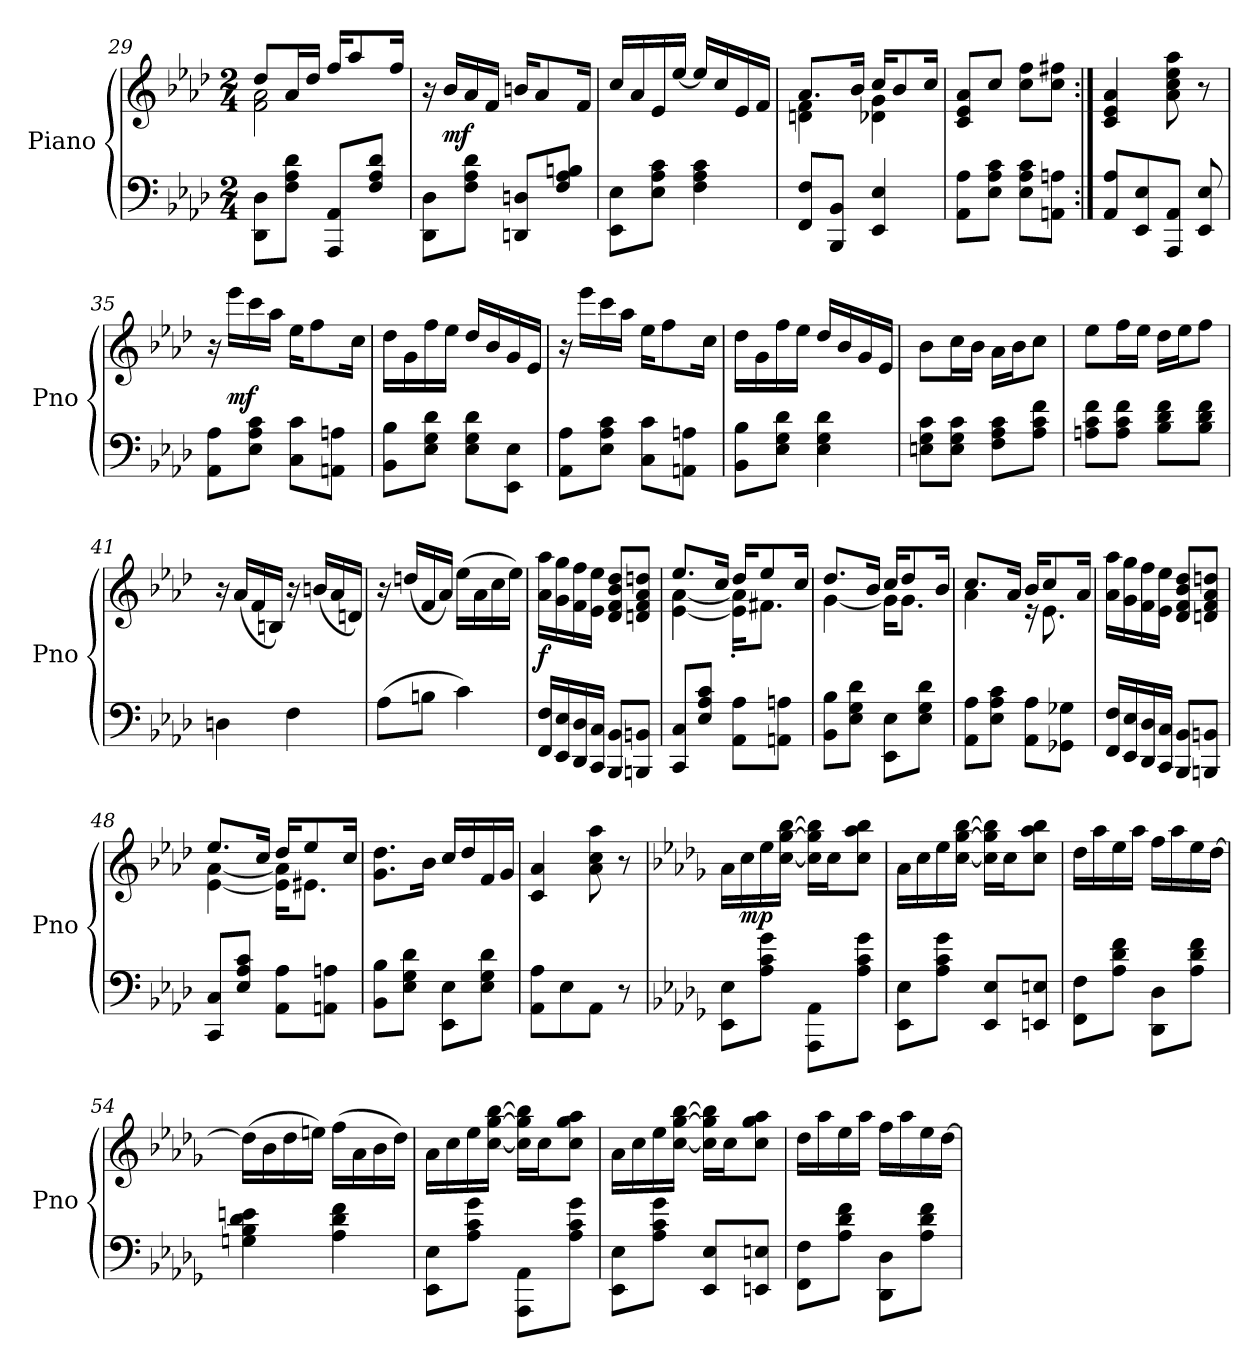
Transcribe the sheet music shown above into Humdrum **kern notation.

**kern	**kern	**dynam
*part1	*part1	*part1
*staff2	*staff1	*staff1/2
*I"Piano	*	*
*I'Pno	*	*
*clefF4	*clefG2	*
*k[b-e-a-d-]	*k[b-e-a-d-]	*
*M2/4	*M2/4	*
=29	=29	=29
*	*^	*
8DD- 8D-L	8dd-L	2f 2a-	.
8F 8A- 8d-J	16a-L	.	.
.	16dd-JJ	.	.
8AAA- 8AA-L	16ffKL	.	.
.	8aa-	.	.
8F 8A- 8d-J	.	.	.
.	16ffJk	.	.
*	*v	*v	*
=30	=30	=30
8DD- 8D-L	16r	.
.	16b-LL	mf
8F 8A- 8d-J	16a-	.
.	16fJJ	.
8DDn 8DnL	16bnKL	.
.	8a-	.
8F 8A- 8BnJ	.	.
.	16fJk	.
=31	=31	=31
8EE- 8E-L	16ccLL	.
.	16a-	.
8E- 8A- 8cJ	16e-	.
.	[16ee-JJ	.
4F 4A- 4c	16ee-LL]	.
.	16cc	.
.	16e-	.
.	16fJJ	.
=32	=32	=32
*	*^	*
8FF 8FL	8.a-L	4dn 4f	.
8BBB- 8BB-J	.	.	.
.	16b-Jk	.	.
4EE- 4E-	16ccKL	4d-X 4g	.
.	8b-	.	.
.	16ccJk	.	.
*	*v	*v	*
=33	=33	=33
8AA- 8A-L	8c 8e- 8a-L	.
8E- 8A- 8cJ	8ccJ	.
8E- 8A- 8cL	8cc 8ffL	.
8AAn 8AnJ	8cc 8ff#XJ	.
=34:|!	=34:|!	=34:|!
8AA- 8A-L	4c 4e- 4a-	.
8EE- 8E-	.	.
8AAA- 8AA-J	8a- 8cc 8ee- 8aa-	.
8EE- 8E-	8r	.
=35	=35	=35
8AA- 8A-L	16r	.
.	16eee-LL	mf
8E- 8A- 8cJ	16ccc	.
.	16aa-JJ	.
8C 8cL	16ee-KL	.
.	8ff	.
8AAn 8AnJ	.	.
.	16ccJk	.
=36	=36	=36
8BB- 8B-L	16dd-LL	.
.	16g	.
8E- 8G 8d-J	16ff	.
.	16ee-JJ	.
8E- 8G 8d-L	16dd-LL	.
.	16b-	.
8EE- 8E-J	16g	.
.	16e-JJ	.
=37	=37	=37
8AA- 8A-L	16r	.
.	16eee-LL	.
8E- 8A- 8cJ	16ccc	.
.	16aa-JJ	.
8C 8cL	16ee-KL	.
.	8ff	.
8AAn 8AnJ	.	.
.	16ccJk	.
=38	=38	=38
8BB- 8B-L	16dd-LL	.
.	16g	.
8E- 8G 8d-J	16ff	.
.	16ee-JJ	.
4E- 4G 4d-	16dd-LL	.
.	16b-	.
.	16g	.
.	16e-JJ	.
=39	=39	=39
8En 8G 8cL	8b-L	.
8E 8G 8cJ	16ccL	.
.	16b-JJ	.
8F 8A- 8cL	16a-LL	.
.	16b-J	.
8A- 8c 8fJ	8ccJ	.
=40	=40	=40
8An 8c 8fL	8ee-L	.
8A 8c 8fJ	16ffL	.
.	16ee-JJ	.
8B- 8d- 8fL	16dd-LL	.
.	16ee-J	.
8B- 8d- 8fJ	8ffJ	.
=41	=41	=41
4Dn	16r	.
.	(16a-LL	.
.	16f	.
.	16BnJJ)	.
4F	16r	.
.	(16bnLL	.
.	16a-	.
.	16dnJJ)	.
=42	=42	=42
(8A-L	16r	.
.	(16ddnLL	.
8BnJ	16f	.
.	16a-JJ)	.
4c)	(16ee-LL	.
.	16a-	.
.	16cc	.
.	16ee-JJ)	.
=43	=43	=43
16FF 16FLL	16a- 16aa-LL	f
16EE- 16E-	16g 16gg	.
16DD- 16D-	16f 16ff	.
16CC 16CJJ	16e- 16ee-JJ	.
8BBB- 8BB-L	8d- 8f 8b- 8dd-L	.
8BBBn 8BBnJ	8dn 8f 8a- 8ddnJ	.
=44	=44	=44
*	*^	*
8CC 8CL	8.ee-L	[4e- [4a-	.
8E- 8A- 8cJ	.	.	.
.	16ccJk	.	.
8AA- 8A-L	16dd-KL	16e-]' 16a-]'KL	.
.	8ee-	8.f#XJ	.
8AAn 8AnJ	.	.	.
.	16ccJk	.	.
=45	=45	=45	=45
8BB- 8B-L	8.dd-L	[4g	.
8E- 8G 8d-J	.	.	.
.	16b-Jk	.	.
8EE- 8E-L	16ccKL	16gKL]	.
.	8dd-	8.gJ	.
8E- 8G 8d-J	.	.	.
.	16b-Jk	.	.
=46	=46	=46	=46
8AA- 8A-L	8.ccL	4a-	.
8E- 8A- 8cJ	.	.	.
.	16a-Jk	.	.
8AA- 8A-L	16b-KL	16r	.
.	8cc	8.e-	.
8GG-X 8G-XJ	.	.	.
.	16a-Jk	.	.
*	*v	*v	*
=47	=47	=47
16FF 16FLL	16a- 16aa-LL	.
16EE- 16E-	16g 16gg	.
16DD- 16D-	16f 16ff	.
16CC 16CJJ	16e- 16ee-JJ	.
8BBB- 8BB-L	8d- 8f 8b- 8dd-L	.
8BBBn 8BBnJ	8dn 8f 8a- 8ddnJ	.
=48	=48	=48
*	*^	*
8CC 8CL	8.ee-L	[4e- [4a-	.
8E- 8A- 8cJ	.	.	.
.	16ccJk	.	.
8AA- 8A-L	16dd-KL	16e-] 16a-]KL	.
.	8ee-	8.e#XJ	.
8AAn 8AnJ	.	.	.
.	16ccJk	.	.
*	*v	*v	*
=49	=49	=49
8BB- 8B-L	8.g 8.dd-L	.
8E- 8G 8d-J	.	.
.	16b-Jk	.
8EE- 8E-L	16ccLL	.
.	16dd-	.
8E- 8G 8d-J	16f	.
.	16gJJ	.
=50	=50	=50
8AA- 8A-L	4c 4a-	.
8E-	.	.
8AA-J	8a- 8cc 8aa-	.
8r	8r	.
=51	=51	=51
*k[b-e-a-d-g-]	*k[b-e-a-d-g-]	*
8EE- 8E-L	16a-LL	.
.	16cc	mp
8A- 8c 8g-J	16ee-	.
.	[16cc [16gg- [16bb-JJ	.
8AAA- 8AA-L	16cc] 16gg-] 16bb-]LL	.
.	16ccJ	.
8A- 8c 8g-J	8cc 8aa- 8bb-J	.
=52	=52	=52
8EE- 8E-L	16a-LL	.
.	16cc	.
8A- 8c 8g-J	16ee-	.
.	[16cc [16gg- [16bb-JJ	.
8EE- 8E-L	16cc] 16gg-] 16bb-]LL	.
.	16ccJ	.
8EEn 8EnJ	8cc 8aa- 8bb-J	.
=53	=53	=53
8FF 8FL	16dd-LL	.
.	16aa-	.
8A- 8d- 8fJ	16ee-	.
.	16aa-JJ	.
8DD- 8D-L	16ffLL	.
.	16aa-	.
8A- 8d- 8fJ	16ee-	.
.	[16dd-JJ	.
=54	=54	=54
4Gn 4B- 4d- 4en	(16dd-LL]	.
.	16b-	.
.	16dd-	.
.	16eenJJ)	.
4A- 4d- 4f	(16ffLL	.
.	16a-	.
.	16b-	.
.	16dd-JJ)	.
=55	=55	=55
8EE- 8E-L	16a-LL	.
.	16cc	.
8A- 8c 8g-J	16ee-	.
.	[16cc [16gg- [16bb-JJ	.
8AAA- 8AA-L	16cc] 16gg-] 16bb-]LL	.
.	16ccJ	.
8A- 8c 8g-J	8cc 8gg- 8aa-J	.
=56	=56	=56
8EE- 8E-L	16a-LL	.
.	16cc	.
8A- 8c 8g-J	16ee-	.
.	[16cc [16gg- [16bb-JJ	.
8EE- 8E-L	16cc] 16gg-] 16bb-]LL	.
.	16ccJ	.
8EEn 8EnJ	8cc 8gg- 8aa-J	.
=57	=57	=57
8FF 8FL	16dd-LL	.
.	16aa-	.
8A- 8d- 8fJ	16ee-	.
.	16aa-JJ	.
8DD- 8D-L	16ffLL	.
.	16aa-	.
8A- 8d- 8fJ	16ee-	.
.	[16dd-JJ	.
=	=	=
*-	*-	*-
